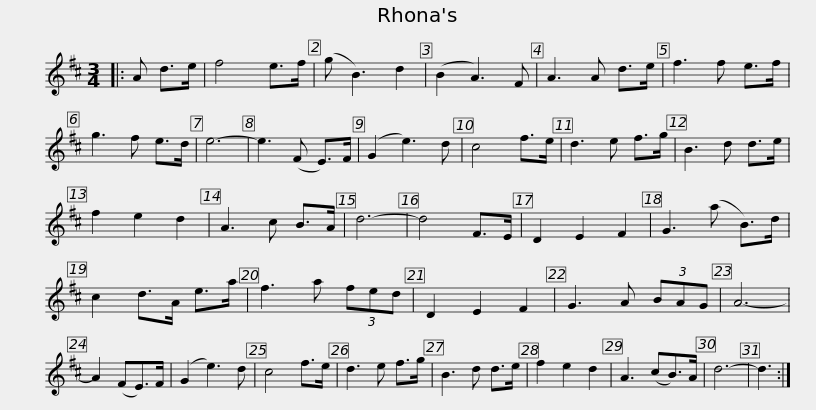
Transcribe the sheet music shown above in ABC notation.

X:1
L:1/8
M:3/4
I:linebreak $
K:D
V:1 treble
V:1
|: A d>e | f4 e>f | (g B3) d2 | (B2 A3) F | A3 A d>e | %5
 f3 f e>f | g3 f e>d | e6- | e3 (F E>)F |$ (G2 e3) d | %10
 c4 f>e | d3 e f>g | B3 d d>e | f2 e2 d2 | A3 c B>A | %15
 d6- | d4 F>E | D2 E2 F2 | G3 (a B>)d |$ c2 d>A e>a | %20
 f3 a (3fed | D2 E2 F2 | G3 A (3BAG | A6- | A2 (FE>)F | %25
 (G2 e3) d | c4 f>e | d3 e f>g | B3 d d>e |$ f2 e2 d2 | %30
 A3 (cB>)A | d6- | d3 :| %33
